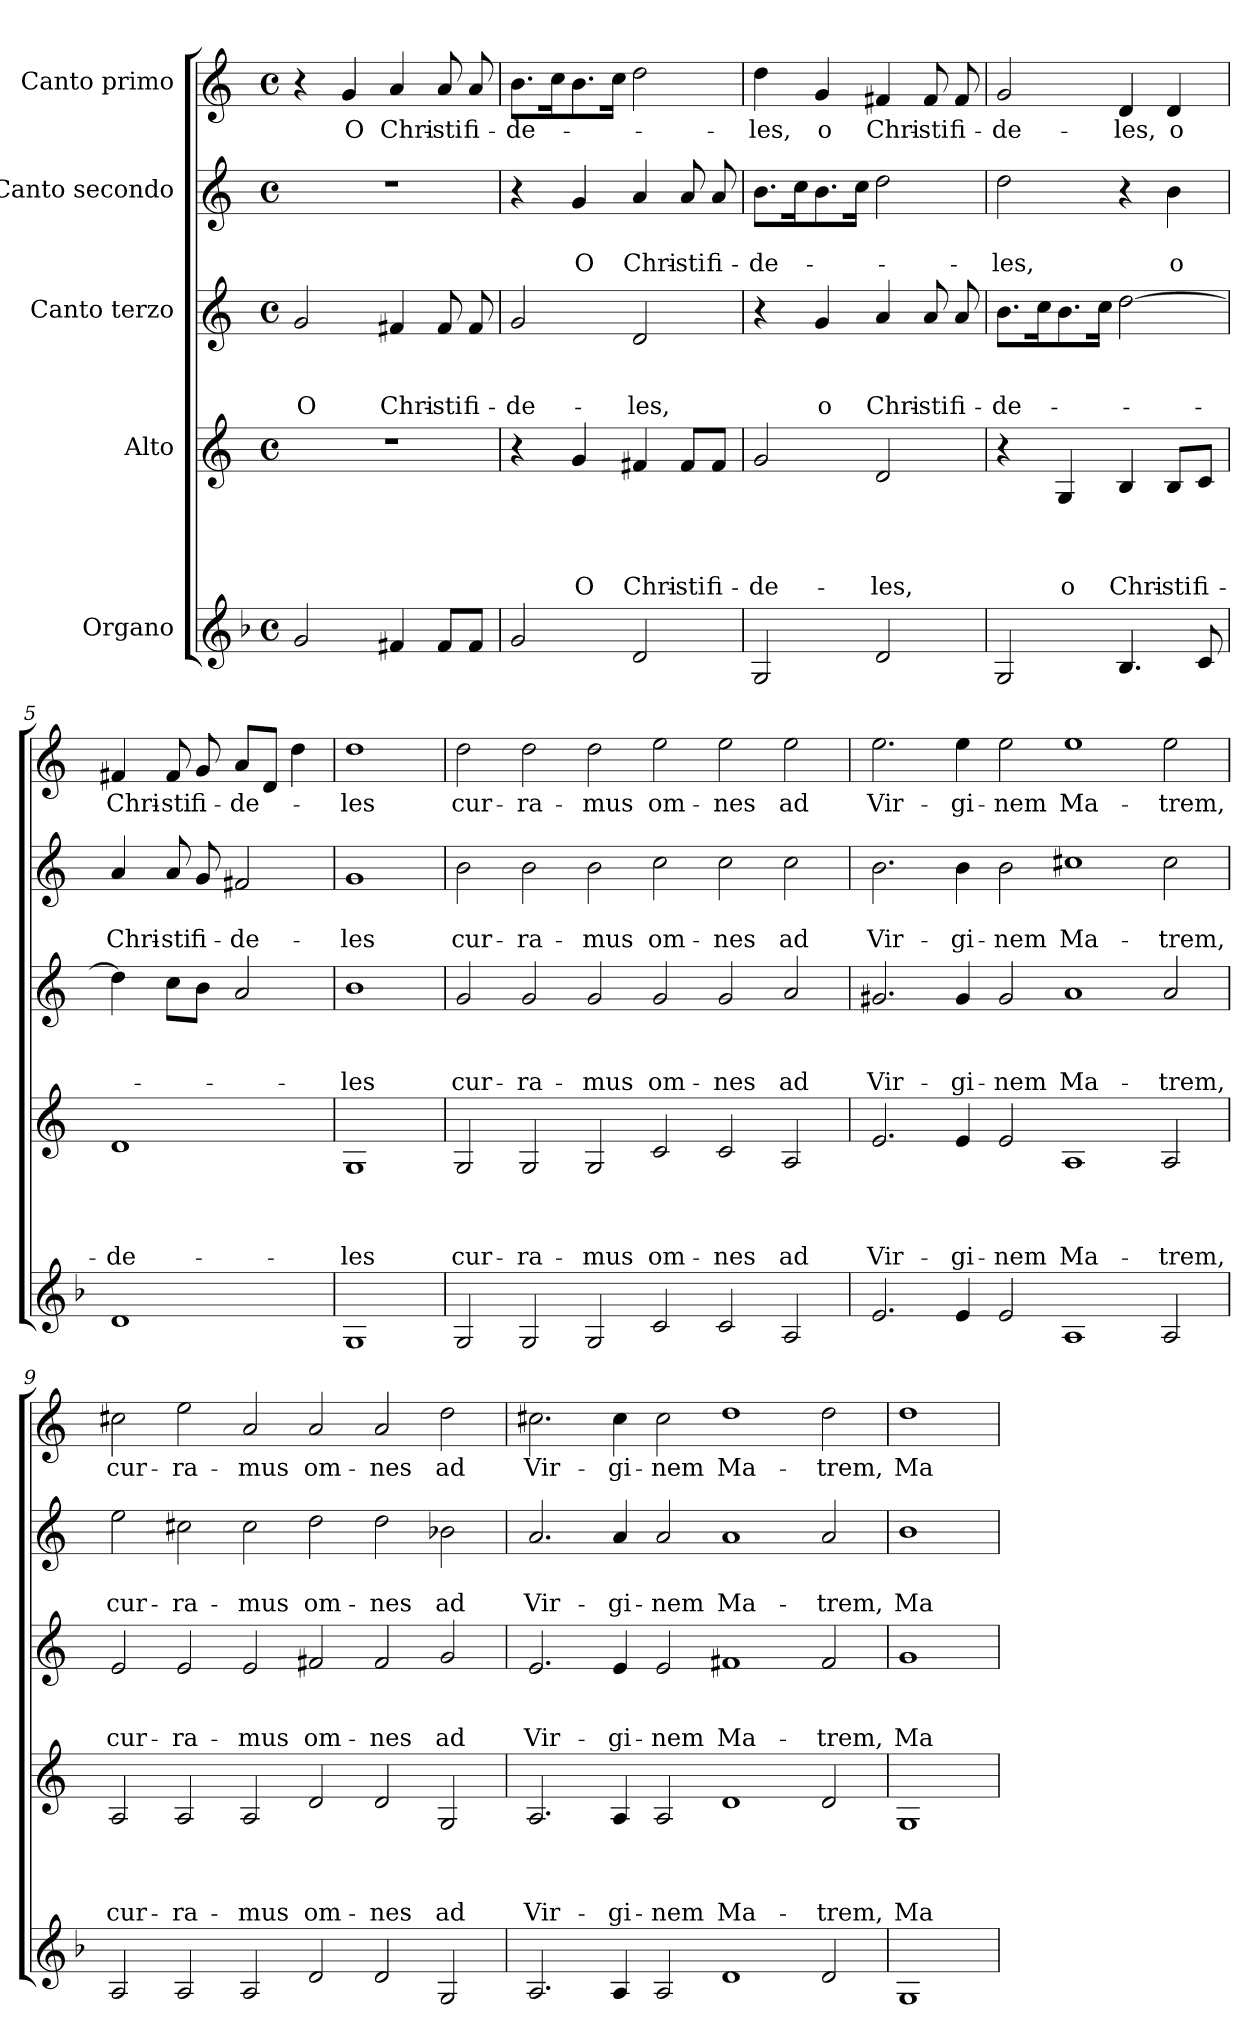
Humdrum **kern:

**kern	**kern	**text	**text	**text	**text	**kern	**text	**text	**text	**kern	**text	**text	**kern	**text
*part5	*part4	*part4	*part4	*part4	*part4	*part3	*part3	*part3	*part3	*part2	*part2	*part2	*part1	*part1
*staff5	*staff4	*staff4	*staff4	*staff4	*staff4	*staff3	*staff3	*staff3	*staff3	*staff2	*staff2	*staff2	*staff1	*staff1
*I"Organo	*I"Alto	*	*	*	*	*I"Canto terzo	*	*	*	*I"Canto secondo	*	*	*I"Canto primo	*
*clefG2	*clefG2	*	*	*	*	*clefG2	*	*	*	*clefG2	*	*	*clefG2	*
*	*ITrd-3c-5	*	*	*	*	*ITrd-3c-5	*	*	*	*ITrd-3c-5	*	*	*ITrd-3c-5	*
*k[b-]	*k[b-]	*	*	*	*	*k[b-]	*	*	*	*k[b-]	*	*	*k[b-]	*
*F:	*F:	*	*	*	*	*F:	*	*	*	*F:	*	*	*F:	*
*M4/4	*M4/4	*	*	*	*	*M4/4	*	*	*	*M4/4	*	*	*M4/4	*
*met(c)	*met(c)	*	*	*	*	*met(c)	*	*	*	*met(c)	*	*	*met(c)	*
=1	=1	=1	=1	=1	=1	=1	=1	=1	=1	=1	=1	=1	=1	=1
!	!	!	!	!	!	!	!	!	!LO:LY:b	!	!	!	!	!
2g/	1r	.	.	.	.	2cc/	.	.	O	1r	.	.	4r	.
!	!	!	!	!	!	!	!	!	!	!	!	!	!	!LO:LY:b
.	.	.	.	.	.	.	.	.	.	.	.	.	4cc/	O
!	!	!	!	!	!	!	!	!	!LO:LY:b	!	!	!	!	!LO:LY:b
4f#X/	.	.	.	.	.	4bn/	.	.	Chri-	.	.	.	4dd/	Chri-
!	!	!	!	!	!	!	!	!	!LO:LY:b	!	!	!	!	!LO:LY:b
8f#/L	.	.	.	.	.	8b/	.	.	-sti	.	.	.	8dd/	-sti
!	!	!	!	!	!	!	!	!	!LO:LY:b	!	!	!	!	!LO:LY:b
8f#/J	.	.	.	.	.	8b/	.	.	fi-	.	.	.	8dd/	fi-
=2	=2	=2	=2	=2	=2	=2	=2	=2	=2	=2	=2	=2	=2	=2
!	!	!	!	!	!	!	!	!	!LO:LY:b	!	!	!	!	!LO:LY:b
2g/	4r	.	.	.	.	2cc/	.	.	-de-	4r	.	.	8.ee\L	-de-
.	.	.	.	.	.	.	.	.	.	.	.	.	16ff\k	.
!	!	!	!	!	!LO:LY:b	!	!	!	!	!	!	!LO:LY:b	!	!
.	4cc/	.	.	.	O	.	.	.	.	4cc/	.	O	8.ee\	.
.	.	.	.	.	.	.	.	.	.	.	.	.	16ff\Jk	.
!	!	!	!	!	!LO:LY:b	!	!	!	!LO:LY:b	!	!	!LO:LY:b	!	!
2d/	4bn/	.	.	.	Chri-	2g/	.	.	-les,	4dd/	.	Chri-	2gg\	.
!	!	!	!	!	!LO:LY:b	!	!	!	!	!	!	!LO:LY:b	!	!
.	8b/L	.	.	.	-sti	.	.	.	.	8dd/	.	-sti	.	.
!	!	!	!	!	!LO:LY:b	!	!	!	!	!	!	!LO:LY:b	!	!
.	8b/J	.	.	.	fi-	.	.	.	.	8dd/	.	fi-	.	.
=3	=3	=3	=3	=3	=3	=3	=3	=3	=3	=3	=3	=3	=3	=3
!	!	!	!	!	!LO:LY:b	!	!	!	!	!	!	!LO:LY:b	!	!LO:LY:b
2G/	2cc/	.	.	.	-de-	4r	.	.	.	8.ee\L	.	-de-	4gg\	-les,
.	.	.	.	.	.	.	.	.	.	16ff\k	.	.	.	.
!	!	!	!	!	!	!	!	!	!LO:LY:b	!	!	!	!	!LO:LY:b
.	.	.	.	.	.	4cc/	.	.	o	8.ee\	.	.	4cc/	o
.	.	.	.	.	.	.	.	.	.	16ff\Jk	.	.	.	.
!	!	!	!	!	!LO:LY:b	!	!	!	!LO:LY:b	!	!	!	!	!LO:LY:b
2d/	2g/	.	.	.	-les,	4dd/	.	.	Chri-	2gg\	.	.	4bn/	Chri-
!	!	!	!	!	!	!	!	!	!LO:LY:b	!	!	!	!	!LO:LY:b
.	.	.	.	.	.	8dd/	.	.	-sti	.	.	.	8b/	-sti
!	!	!	!	!	!	!	!	!	!LO:LY:b	!	!	!	!	!LO:LY:b
.	.	.	.	.	.	8dd/	.	.	fi-	.	.	.	8b/	fi-
=4	=4	=4	=4	=4	=4	=4	=4	=4	=4	=4	=4	=4	=4	=4
!	!	!	!	!	!	!	!	!	!LO:LY:b	!	!	!LO:LY:b	!	!LO:LY:b
2G/	4r	.	.	.	.	8.ee\L	.	.	-de-	2gg\	.	-les,	2cc/	-de-
.	.	.	.	.	.	16ff\k	.	.	.	.	.	.	.	.
!	!	!	!	!	!LO:LY:b	!	!	!	!	!	!	!	!	!
.	4c/	.	.	.	o	8.ee\	.	.	.	.	.	.	.	.
.	.	.	.	.	.	16ff\Jk	.	.	.	.	.	.	.	.
!	!	!	!	!	!LO:LY:b	!	!	!	!	!	!	!	!	!LO:LY:b
4.B-/	4e/	.	.	.	Chri-	[<2gg\	.	.	.	4r	.	.	4g/	-les,
!	!	!	!	!	!LO:LY:b	!	!	!	!	!	!	!LO:LY:b	!	!LO:LY:b
.	8e/L	.	.	.	-sti	.	.	.	.	4ee\	.	o	4g/	o
!	!	!	!	!	!LO:LY:b	!	!	!	!	!	!	!	!	!
8c/	8f/J	.	.	.	fi-	.	.	.	.	.	.	.	.	.
!!LO:LB:g=z
=5	=5	=5	=5	=5	=5	=5	=5	=5	=5	=5	=5	=5	=5	=5
!	!	!	!	!	!LO:LY:b	!	!	!	!	!	!	!LO:LY:b	!	!LO:LY:b
1d	1g	.	.	.	-de-	4gg\]	.	.	.	4dd/	.	Chri-	4bn/	Chri-
!	!	!	!	!	!	!	!	!	!	!	!	!LO:LY:b	!	!LO:LY:b
.	.	.	.	.	.	8ff\L	.	.	.	8dd/	.	-sti	8b/	-sti
!	!	!	!	!	!	!	!	!	!	!	!	!LO:LY:b	!	!LO:LY:b
.	.	.	.	.	.	8ee\J	.	.	.	8cc/	.	fi-	8cc/	fi-
!	!	!	!	!	!	!	!	!	!	!	!	!LO:LY:b	!	!LO:LY:b
.	.	.	.	.	.	2dd/	.	.	.	2bn/	.	-de-	8dd/L	-de-
.	.	.	.	.	.	.	.	.	.	.	.	.	8g/J	.
.	.	.	.	.	.	.	.	.	.	.	.	.	4gg\	.
=6	=6	=6	=6	=6	=6	=6	=6	=6	=6	=6	=6	=6	=6	=6
!	!	!	!	!	!LO:LY:b	!	!	!	!LO:LY:b	!	!	!LO:LY:b	!	!LO:LY:b
1G	1c	.	.	.	-les	1ee	.	.	-les	1cc	.	-les	1gg	-les
=7	=7	=7	=7	=7	=7	=7	=7	=7	=7	=7	=7	=7	=7	=7
!	!	!	!	!	!LO:LY:b	!	!	!	!LO:LY:b	!	!	!LO:LY:b	!	!LO:LY:b
2G/	2c/	.	.	.	cur-	2cc/	.	.	cur-	2ee\	.	cur-	2gg\	cur-
!	!	!	!	!	!LO:LY:b	!	!	!	!LO:LY:b	!	!	!LO:LY:b	!	!LO:LY:b
2G/	2c/	.	.	.	-ra-	2cc/	.	.	-ra-	2ee\	.	-ra-	2gg\	-ra-
!	!	!	!	!	!LO:LY:b	!	!	!	!LO:LY:b	!	!	!LO:LY:b	!	!LO:LY:b
2G/	2c/	.	.	.	-mus	2cc/	.	.	-mus	2ee\	.	-mus	2gg\	-mus
!	!	!	!	!	!LO:LY:b	!	!	!	!LO:LY:b	!	!	!LO:LY:b	!	!LO:LY:b
2c/	2f/	.	.	.	om-	2cc/	.	.	om-	2ff\	.	om-	2aa\	om-
!	!	!	!	!	!LO:LY:b	!	!	!	!LO:LY:b	!	!	!LO:LY:b	!	!LO:LY:b
2c/	2f/	.	.	.	-nes	2cc/	.	.	-nes	2ff\	.	-nes	2aa\	-nes
!	!	!	!	!	!LO:LY:b	!	!	!	!LO:LY:b	!	!	!LO:LY:b	!	!LO:LY:b
2A/	2d/	.	.	.	ad	2dd/	.	.	ad	2ff\	.	ad	2aa\	ad
=8	=8	=8	=8	=8	=8	=8	=8	=8	=8	=8	=8	=8	=8	=8
!	!	!	!	!	!LO:LY:b	!	!	!	!LO:LY:b	!	!	!LO:LY:b	!	!LO:LY:b
2.e/	2.a/	.	.	.	Vir-	2.cc#X/	.	.	Vir-	2.ee\	.	Vir-	2.aa\	Vir-
!	!	!	!	!	!LO:LY:b	!	!	!	!LO:LY:b	!	!	!LO:LY:b	!	!LO:LY:b
4e/	4a/	.	.	.	-gi-	4cc#/	.	.	-gi-	4ee\	.	-gi-	4aa\	-gi-
!	!	!	!	!	!LO:LY:b	!	!	!	!LO:LY:b	!	!	!LO:LY:b	!	!LO:LY:b
2e/	2a/	.	.	.	-nem	2cc#/	.	.	-nem	2ee\	.	-nem	2aa\	-nem
!	!	!	!	!	!LO:LY:b	!	!	!	!LO:LY:b	!	!	!LO:LY:b	!	!LO:LY:b
1A	1d	.	.	.	Ma-	1dd	.	.	Ma-	1ff#X	.	Ma-	1aa	Ma-
!	!	!	!	!	!LO:LY:b	!	!	!	!LO:LY:b	!	!	!LO:LY:b	!	!LO:LY:b
2A/	2d/	.	.	.	-trem,	2dd/	.	.	-trem,	2ff#\	.	-trem,	2aa\	-trem,
!!LO:LB:g=z
=9	=9	=9	=9	=9	=9	=9	=9	=9	=9	=9	=9	=9	=9	=9
!	!	!	!	!	!LO:LY:b	!	!	!	!LO:LY:b	!	!	!LO:LY:b	!	!LO:LY:b
2A/	2d/	.	.	.	cur-	2a/	.	.	cur-	2aa\	.	cur-	2ff#X\	cur-
!	!	!	!	!	!LO:LY:b	!	!	!	!LO:LY:b	!	!	!LO:LY:b	!	!LO:LY:b
2A/	2d/	.	.	.	-ra-	2a/	.	.	-ra-	2ff#X\	.	-ra-	2aa\	-ra-
!	!	!	!	!	!LO:LY:b	!	!	!	!LO:LY:b	!	!	!LO:LY:b	!	!LO:LY:b
2A/	2d/	.	.	.	-mus	2a/	.	.	-mus	2ff#\	.	-mus	2dd/	-mus
!	!	!	!	!	!LO:LY:b	!	!	!	!LO:LY:b	!	!	!LO:LY:b	!	!LO:LY:b
2d/	2g/	.	.	.	om-	2bn/	.	.	om-	2gg\	.	om-	2dd/	om-
!	!	!	!	!	!LO:LY:b	!	!	!	!LO:LY:b	!	!	!LO:LY:b	!	!LO:LY:b
2d/	2g/	.	.	.	-nes	2b/	.	.	-nes	2gg\	.	-nes	2dd/	-nes
!	!	!	!	!	!LO:LY:b	!	!	!	!LO:LY:b	!	!	!LO:LY:b	!	!LO:LY:b
2G/	2c/	.	.	.	ad	2cc/	.	.	ad	2ee-X\	.	ad	2gg\	ad
=10	=10	=10	=10	=10	=10	=10	=10	=10	=10	=10	=10	=10	=10	=10
!	!	!	!	!	!LO:LY:b	!	!	!	!LO:LY:b	!	!	!LO:LY:b	!	!LO:LY:b
2.A/	2.d/	.	.	.	Vir-	2.a/	.	.	Vir-	2.dd/	.	Vir-	2.ff#X\	Vir-
!	!	!	!	!	!LO:LY:b	!	!	!	!LO:LY:b	!	!	!LO:LY:b	!	!LO:LY:b
4A/	4d/	.	.	.	-gi-	4a/	.	.	-gi-	4dd/	.	-gi-	4ff#\	-gi-
!	!	!	!	!	!LO:LY:b	!	!	!	!LO:LY:b	!	!	!LO:LY:b	!	!LO:LY:b
2A/	2d/	.	.	.	-nem	2a/	.	.	-nem	2dd/	.	-nem	2ff#\	-nem
!	!	!	!	!	!LO:LY:b	!	!	!	!LO:LY:b	!	!	!LO:LY:b	!	!LO:LY:b
1d	1g	.	.	.	Ma-	1bn	.	.	Ma-	1dd	.	Ma-	1gg	Ma-
!	!	!	!	!	!LO:LY:b	!	!	!	!LO:LY:b	!	!	!LO:LY:b	!	!LO:LY:b
2d/	2g/	.	.	.	-trem,	2b/	.	.	-trem,	2dd/	.	-trem,	2gg\	-trem,
=11	=11	=11	=11	=11	=11	=11	=11	=11	=11	=11	=11	=11	=11	=11
!	!	!	!	!	!LO:LY:b	!	!	!	!LO:LY:b	!	!	!LO:LY:b	!	!LO:LY:b
1G	1c	.	.	.	Ma-	1cc	.	.	Ma-	1ee	.	Ma-	1gg	Ma-
=	=	=	=	=	=	=	=	=	=	=	=	=	=	=
*-	*-	*-	*-	*-	*-	*-	*-	*-	*-	*-	*-	*-	*-	*-
